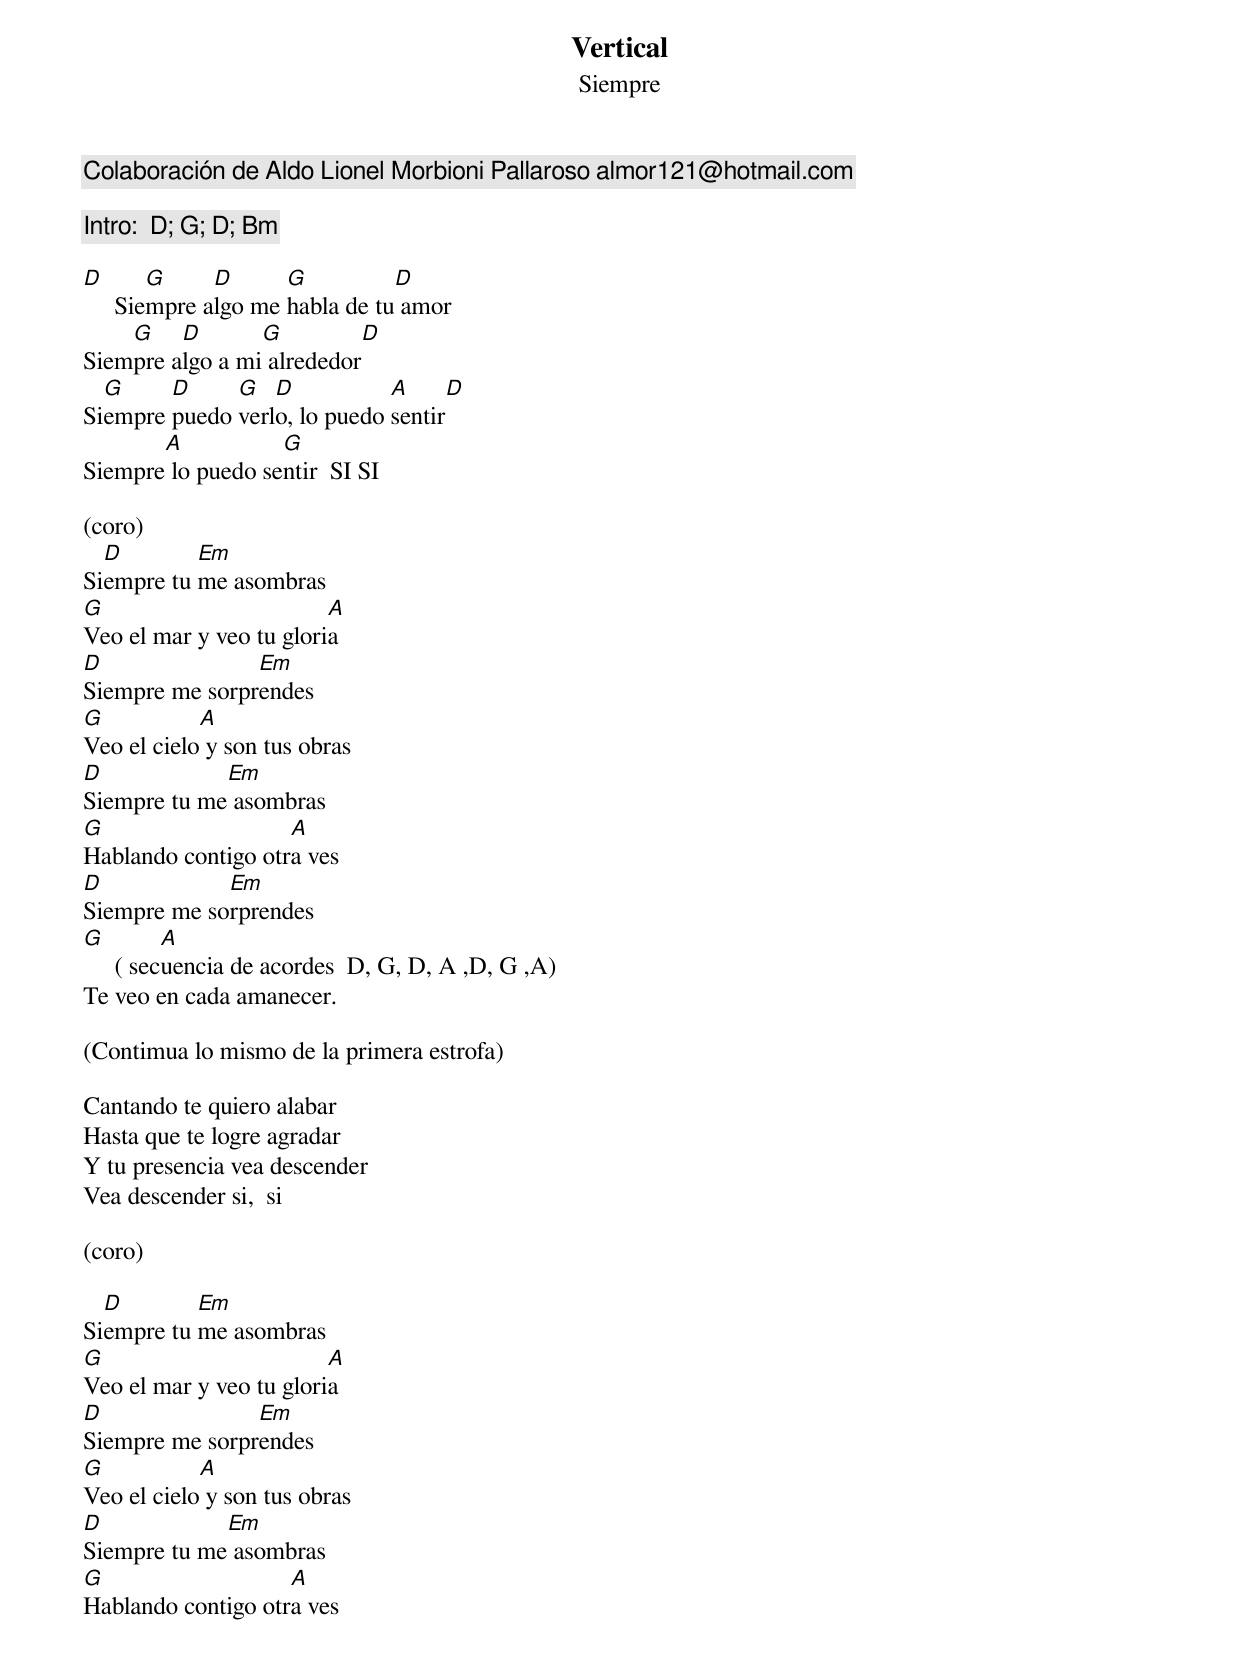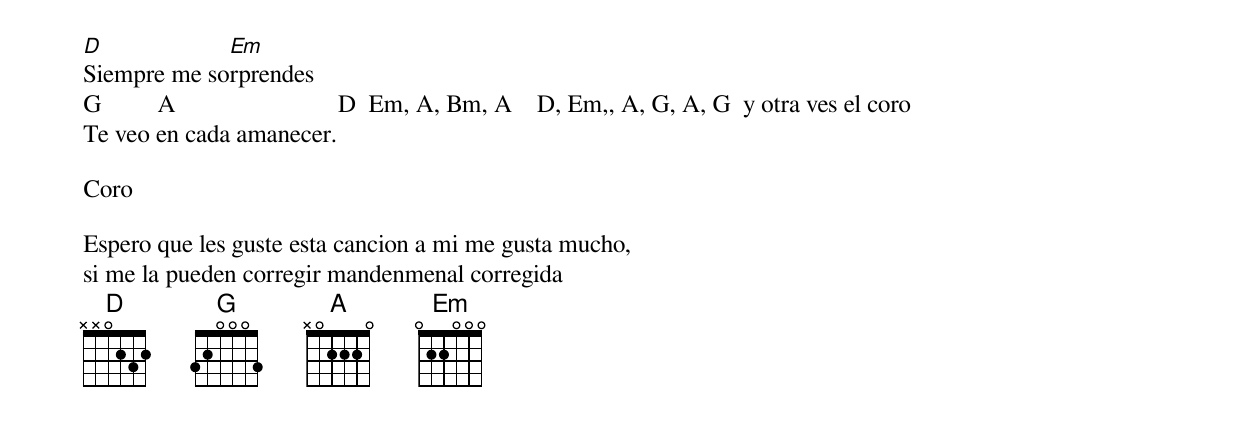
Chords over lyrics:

      Vertical
      Siempre
Colaboración de Aldo Lionel Morbioni Pallaroso almor121@hotmail.com

Intro:  D; G; D; Bm

D       G     D      G          D
     Siempre algo me habla de tu amor
    G    D       G          D
Siempre algo a mi alrededor
  G     D     G   D           A       D
Siempre puedo verlo, lo puedo sentir
       A           G
Siempre lo puedo sentir  SI SI

(coro)
  D        Em
Siempre tu me asombras
G                        A
Veo el mar y veo tu gloria
D               Em
Siempre me sorprendes
G           A
Veo el cielo y son tus obras
D            Em
Siempre tu me asombras
G                   A
Hablando contigo otra ves
D            Em
Siempre me sorprendes
G         A
     ( secuencia de acordes  D, G, D, A ,D, G ,A)
Te veo en cada amanecer.

(Contimua lo mismo de la primera estrofa)

Cantando te quiero alabar
Hasta que te logre agradar
Y tu presencia vea descender
Vea descender si,  si

(coro)

  D        Em
Siempre tu me asombras
G                        A
Veo el mar y veo tu gloria
D               Em
Siempre me sorprendes
G           A
Veo el cielo y son tus obras
D            Em
Siempre tu me asombras
G                   A
Hablando contigo otra ves
D            Em
Siempre me sorprendes
G         A                          D  Em, A, Bm, A    D, Em,, A, G, A, G  y otra ves el coro
Te veo en cada amanecer.

Coro

Espero que les guste esta cancion a mi me gusta mucho,
si me la pueden corregir mandenmenal corregida
